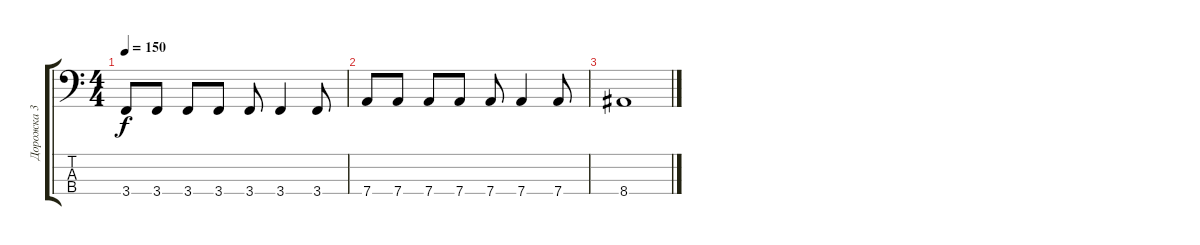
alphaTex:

\track ("Дорожка 3" "Дорожка 3") {instrument electricbasspick}
\staff {score tabs}
\tuning (G2 D2 A1 D1) {hide}
\ts (4 4)
\tempo 150
\clef f4
\ks c
3.4.8{dy f} 3.4.8 3.4.8 3.4.8 3.4.8 3.4.4 3.4.8 |
7.4.8 7.4.8 7.4.8 7.4.8 7.4.8 7.4.4 7.4.8 |
8.4.1
